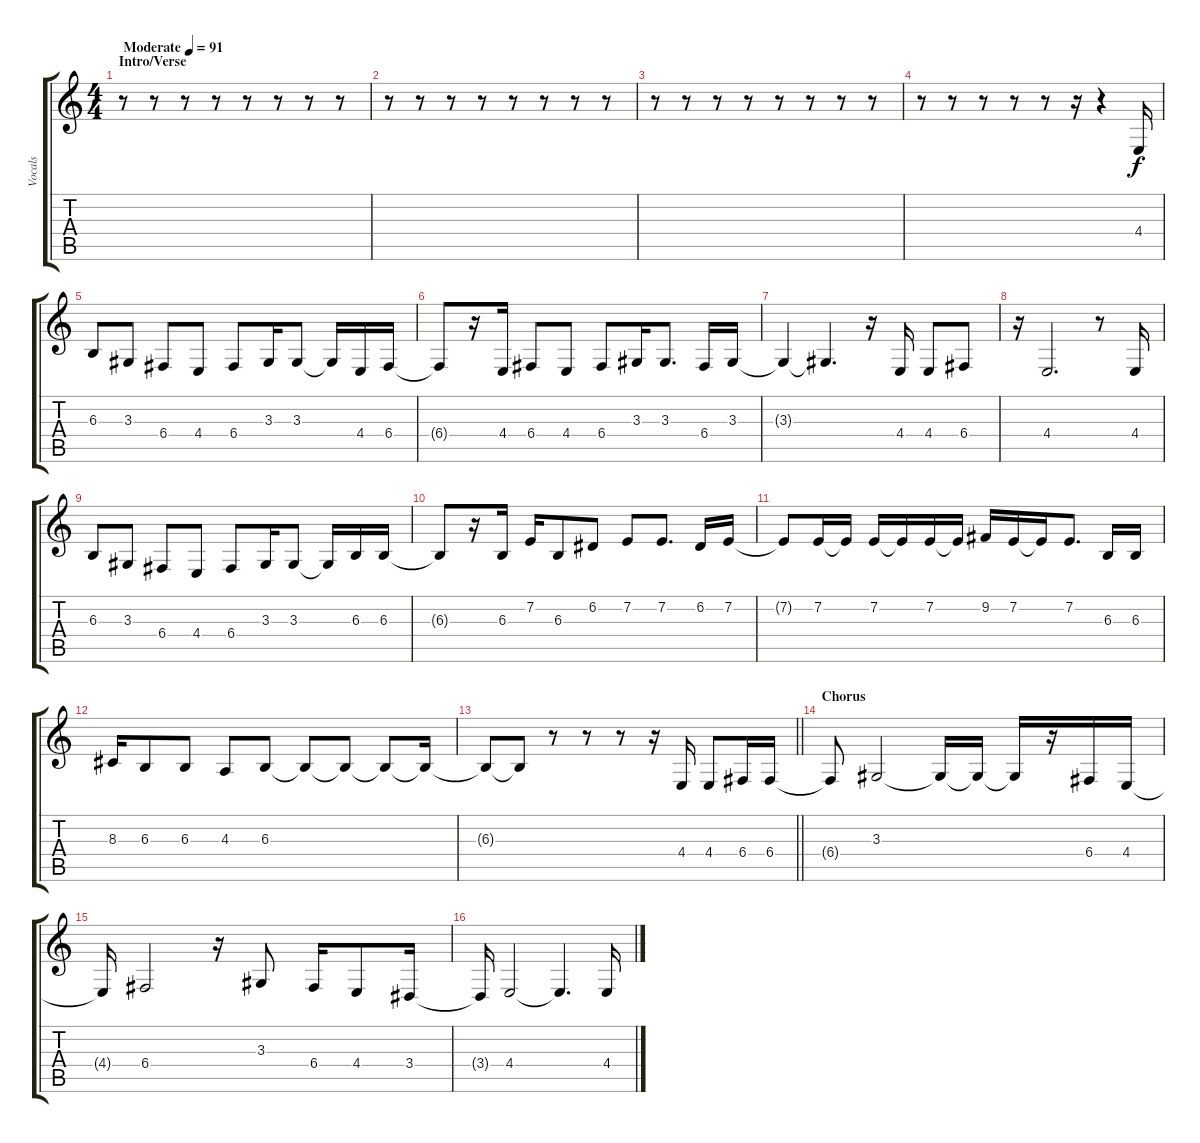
\track ("Vocals" "Vocals") {instrument flute}
\staff {score tabs}
\tuning (D4 A3 F3 C3 G2 D2) {hide}
\ts (4 4)
\section ("" "Intro/Verse")
\tempo (91 "Moderate")
\clef g2
\ks c
r.8{dy f instrument flute} r.8 r.8 r.8 r.8 r.8 r.8 r.8 |
r.8 r.8 r.8 r.8 r.8 r.8 r.8 r.8 |
r.8 r.8 r.8 r.8 r.8 r.8 r.8 r.8 |
r.8 r.8 r.8 r.8 r.8 r.16 r.4 4.4.16 |
6.3.8 3.3.8 6.4.8 4.4.8 6.4.8 3.3.16 3.3.8 3.3{t}.16 4.4.16 6.4.16 |
6.4{t}.8 r.16 4.4.16 6.4.8 4.4.8 6.4.8 3.3.16 3.3.8{d} 6.4.16 3.3.16 |
3.3{t}.4 3.3{t}.4{d} r.16 4.4.16 4.4.8 6.4.8 |
r.16 4.4.2{d} r.8 4.4.16 |
6.3.8 3.3.8 6.4.8 4.4.8 6.4.8 3.3.16 3.3.8 3.3{t}.16 6.3.16 6.3.16 |
6.3{t}.8 r.16 6.3.16 7.2.16 6.3.8 6.2.8 7.2.8 7.2.8{d} 6.2.16 7.2.16 |
7.2{t}.8 7.2.16 7.2{t}.16 7.2.16 7.2{t}.16 7.2.16 7.2{t}.16 9.2.16 7.2.16 7.2{t}.16 7.2.8{d} 6.3.16 6.3.16 |
8.3.16 6.3.8 6.3.8 4.3.8 6.3.8 6.3{t}.8 6.3{t}.8 6.3{t}.8 6.3{t}.16 |
\barLineRight lightlight
6.3{t}.8 6.3{t}.8 r.8 r.8 r.8 r.16 4.4.16 4.4.8 6.4.16 6.4.16 |
\section ("" "Chorus")
6.4{t}.8 3.3.2 3.3{t}.16 3.3{t}.16 3.3{t}.16 r.16 6.4.16 4.4.16 |
4.4{t}.16 6.4.2 r.16 3.3.8 6.4.16 4.4.8 3.4.16 |
3.4{t}.16 4.4.2 4.4{t}.4{d} 4.4.16
